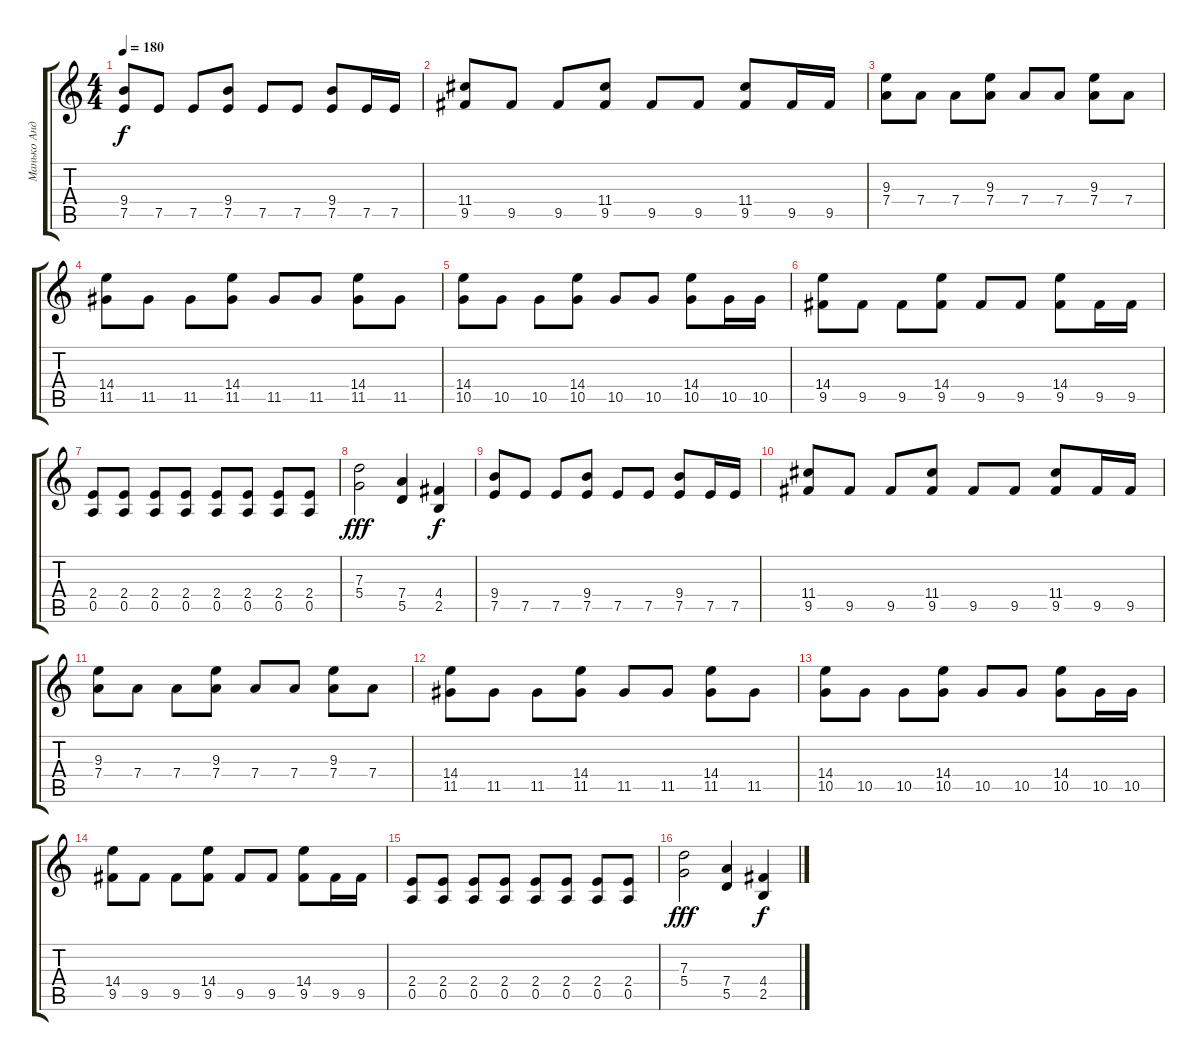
\track ("Манько Андрей" "Манько Анд") {instrument distortionguitar}
\staff {score tabs}
\tuning (E4 B3 G3 D3 A2 E2) {hide}
\ts (4 4)
\tempo 180
\clef g2
\ks c
(9.4 7.5).8{dy f} 7.5.8 7.5.8 (9.4 7.5).8 7.5.8 7.5.8 (9.4 7.5).8 7.5.16 7.5.16 |
(11.4 9.5).8 9.5.8 9.5.8 (11.4 9.5).8 9.5.8 9.5.8 (11.4 9.5).8 9.5.16 9.5.16 |
(9.3 7.4).8 7.4.8 7.4.8 (9.3 7.4).8 7.4.8 7.4.8 (9.3 7.4).8 7.4.8 |
(14.4 11.5).8 11.5.8 11.5.8 (14.4 11.5).8 11.5.8 11.5.8 (14.4 11.5).8 11.5.8 |
(14.4 10.5).8 10.5.8 10.5.8 (14.4 10.5).8 10.5.8 10.5.8 (14.4 10.5).8 10.5.16 10.5.16 |
(14.4 9.5).8 9.5.8 9.5.8 (14.4 9.5).8 9.5.8 9.5.8 (14.4 9.5).8 9.5.16 9.5.16 |
(2.4 0.5).8 (2.4 0.5).8 (2.4 0.5).8 (2.4 0.5).8 (2.4 0.5).8 (2.4 0.5).8 (2.4 0.5).8 (2.4 0.5).8 |
(7.3 5.4).2{dy fff} (7.4 5.5).4 (4.4 2.5).4{dy f} |
(9.4 7.5).8 7.5.8 7.5.8 (9.4 7.5).8 7.5.8 7.5.8 (9.4 7.5).8 7.5.16 7.5.16 |
(11.4 9.5).8 9.5.8 9.5.8 (11.4 9.5).8 9.5.8 9.5.8 (11.4 9.5).8 9.5.16 9.5.16 |
(9.3 7.4).8 7.4.8 7.4.8 (9.3 7.4).8 7.4.8 7.4.8 (9.3 7.4).8 7.4.8 |
(14.4 11.5).8 11.5.8 11.5.8 (14.4 11.5).8 11.5.8 11.5.8 (14.4 11.5).8 11.5.8 |
(14.4 10.5).8 10.5.8 10.5.8 (14.4 10.5).8 10.5.8 10.5.8 (14.4 10.5).8 10.5.16 10.5.16 |
(14.4 9.5).8 9.5.8 9.5.8 (14.4 9.5).8 9.5.8 9.5.8 (14.4 9.5).8 9.5.16 9.5.16 |
(2.4 0.5).8 (2.4 0.5).8 (2.4 0.5).8 (2.4 0.5).8 (2.4 0.5).8 (2.4 0.5).8 (2.4 0.5).8 (2.4 0.5).8 |
(7.3 5.4).2{dy fff} (7.4 5.5).4 (4.4 2.5).4{dy f}
